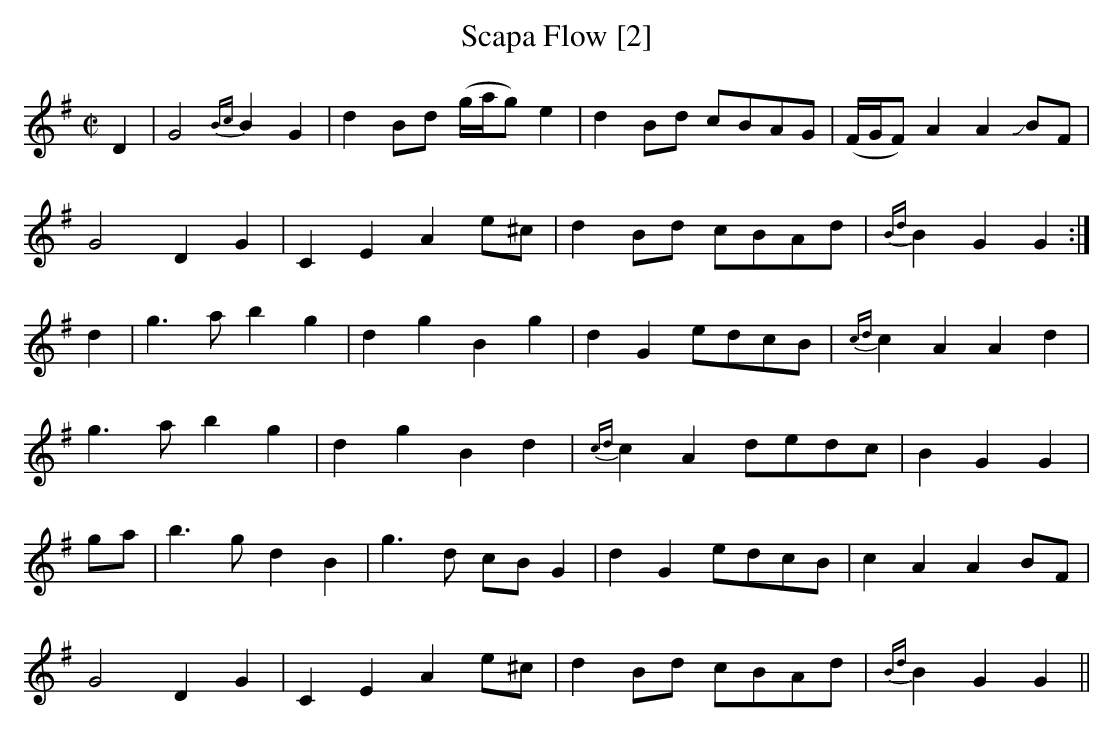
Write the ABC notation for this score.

X:1
T:Scapa Flow [2]
M:C|
L:1/8
K:G
D2|G4 {Bc}B2G2 |d2Bd  (g/a/g)e2|d2 Bd cBAG|(F/G/F)A2 A2JBF|
G4 D2G2|C2E2A2 e^c|d2 Bd cBAd|{Bd}B2G2G2:|
d2|g3a b2g2|d2g2B2g2|d2G2edcB|{cd}c2A2A2d2|
g3a b2g2|d2g2B2d2|{cd}c2A2 dedc|B2 G2G2|
ga|b3g d2B2|g3d cB G2| d2G2edcB|c2A2A2BF|
G4 D2G2|C2E2A2 e^c|d2 Bd cBAd|{Bd}B2G2G2||
